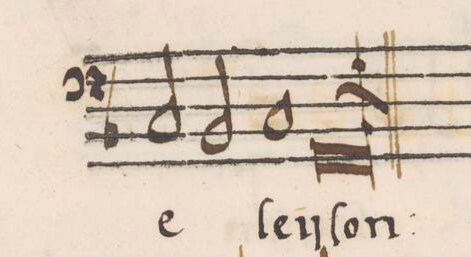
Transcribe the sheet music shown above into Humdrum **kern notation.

**kern	**text
*I"BASSVS	*
*clefF4	*
*k[b-]	*
*met(C|)	*
*M2/1	*
2C/	e-
2BB-/	.
1C	-ley-
=73-	=73-
0GG;;l	-ſon:
==	==
*-	*-
